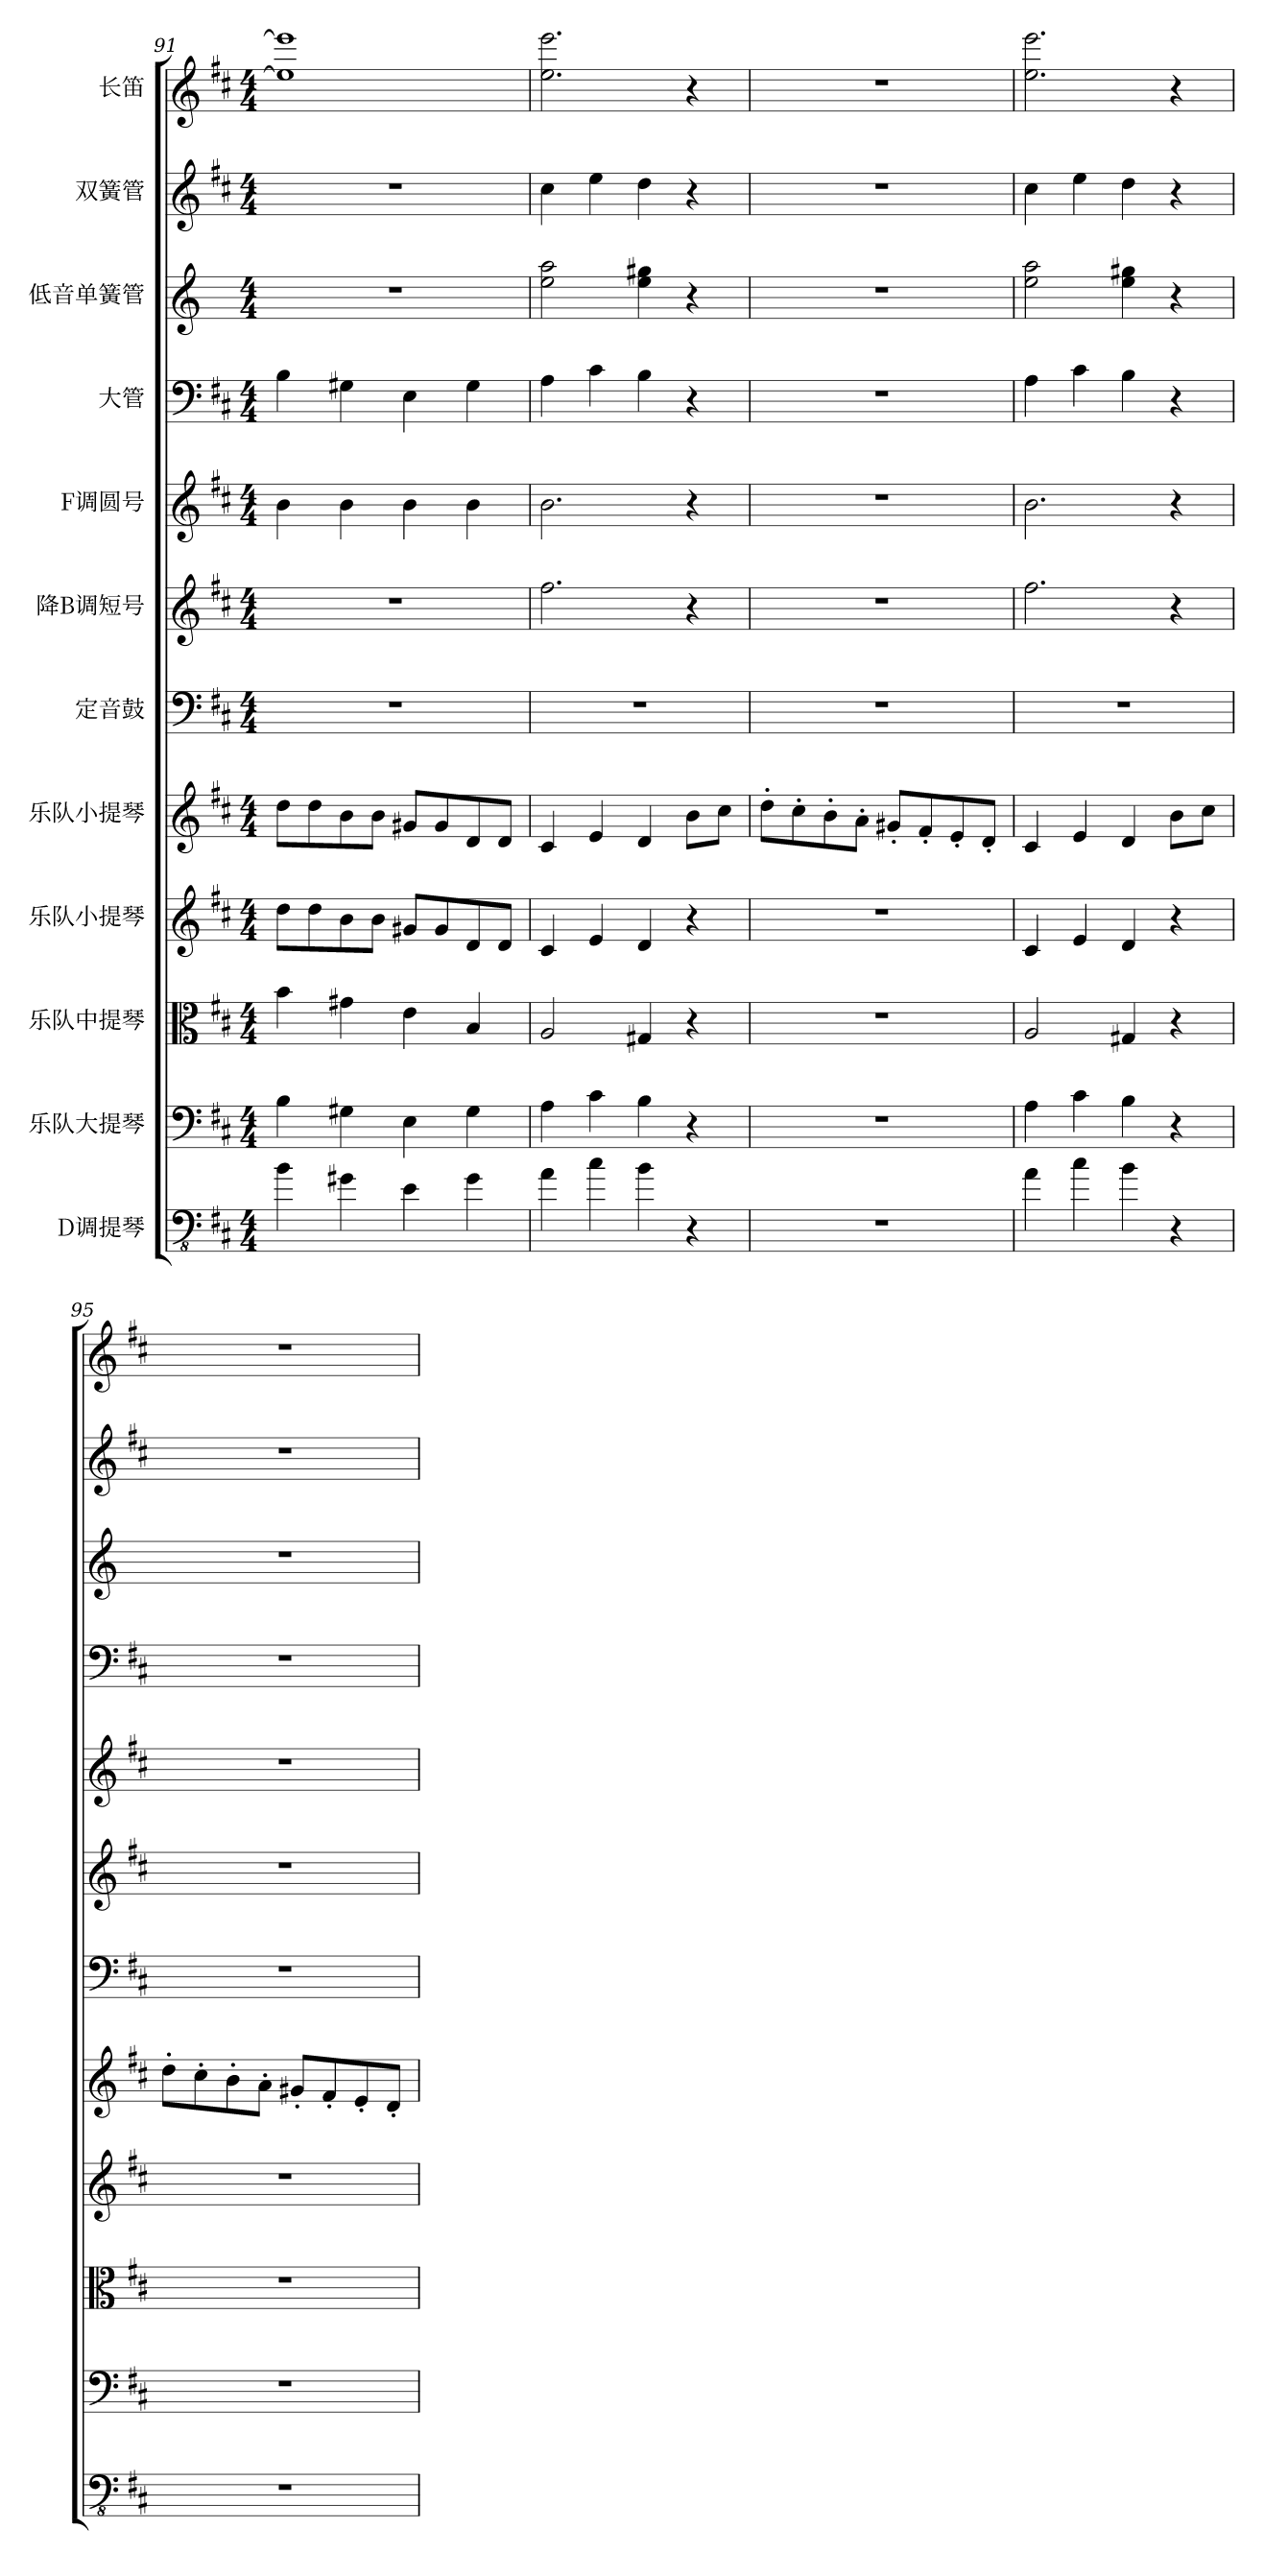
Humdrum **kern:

**kern	**kern	**kern	**kern	**kern	**kern	**kern	**kern	**kern	**kern	**kern	**kern
*part12	*part11	*part10	*part9	*part8	*part7	*part6	*part5	*part4	*part3	*part2	*part1
*staff12	*staff11	*staff10	*staff9	*staff8	*staff7	*staff6	*staff5	*staff4	*staff3	*staff2	*staff1
*I"D调提琴	*I"乐队大提琴	*I"乐队中提琴	*I"乐队小提琴	*I"乐队小提琴	*I"定音鼓	*I"降B调短号	*I"F调圆号	*I"大管	*I"低音单簧管	*I"双簧管	*I"长笛
*clefFv4	*clefF4	*clefC3	*clefG2	*clefG2	*clefF4	*clefG2	*clefG2	*clefF4	*clefG2	*clefG2	*clefG2
*ITrd7c12	*	*	*	*	*	*ITrd1c2	*ITrd4c7	*	*ITrd8c14	*	*
*k[f#c#]	*k[f#c#]	*k[f#c#]	*k[f#c#]	*k[f#c#]	*k[f#c#]	*k[]	*k[f#]	*k[f#c#]	*k[]	*k[f#c#]	*k[f#c#]
*M4/4	*M4/4	*M4/4	*M4/4	*M4/4	*M4/4	*M4/4	*M4/4	*M4/4	*M4/4	*M4/4	*M4/4
=91	=91	=91	=91	=91	=91	=91	=91	=91	=91	=91	=91
4BB\	4B\	4b\	8dd\L	8dd\L	1r	1r	4e\	4B\	1r	1r	1ee] 1eee]
.	.	.	8dd\	8dd\	.	.	.	.	.	.	.
4GG#X\	4G#X\	4g#X\	8b\	8b\	.	.	4e\	4G#X\	.	.	.
.	.	.	8b\J	8b\J	.	.	.	.	.	.	.
4EE\	4E\	4e\	8g#X/L	8g#X/L	.	.	4e\	4E\	.	.	.
.	.	.	8g#/	8g#/	.	.	.	.	.	.	.
4GG#\	4G#\	4B/	8d/	8d/	.	.	4e\	4G#\	.	.	.
.	.	.	8d/J	8d/J	.	.	.	.	.	.	.
!!LO:PB:g=z
=92	=92	=92	=92	=92	=92	=92	=92	=92	=92	=92	=92
*	*	*	*	*	*	*	*	*	*	*	*MM252
4AA\	4A\	2A/	4c#/	4c#/	1r	2.ee\	2.e\	4A\	2e\ 2a\	4cc#\	2.ee\ 2.eee\
4C#\	4c#\	.	4e/	4e/	.	.	.	4c#\	.	4ee\	.
4BB\	4B\	4G#X/	4d/	4d/	.	.	.	4B\	4e\ 4g#X\	4dd\	.
4r	4r	4r	4r	8b\L	.	4r	4r	4r	4r	4r	4r
.	.	.	.	8cc#\J	.	.	.	.	.	.	.
=93	=93	=93	=93	=93	=93	=93	=93	=93	=93	=93	=93
*	*	*	*	*	*	*	*	*	*	*	*MM272
1r	1r	1r	1r	8dd'\L	1r	1r	1r	1r	1r	1r	1r
.	.	.	.	8cc#'\	.	.	.	.	.	.	.
.	.	.	.	8b'\	.	.	.	.	.	.	.
.	.	.	.	8a'\J	.	.	.	.	.	.	.
.	.	.	.	8g#X'/L	.	.	.	.	.	.	.
.	.	.	.	8f#'/	.	.	.	.	.	.	.
.	.	.	.	8e'/	.	.	.	.	.	.	.
.	.	.	.	8d'/J	.	.	.	.	.	.	.
=94	=94	=94	=94	=94	=94	=94	=94	=94	=94	=94	=94
*	*	*	*	*	*	*	*	*	*	*	*MM252
4AA\	4A\	2A/	4c#/	4c#/	1r	2.ee\	2.e\	4A\	2e\ 2a\	4cc#\	2.ee\ 2.eee\
4C#\	4c#\	.	4e/	4e/	.	.	.	4c#\	.	4ee\	.
4BB\	4B\	4G#X/	4d/	4d/	.	.	.	4B\	4e\ 4g#X\	4dd\	.
4r	4r	4r	4r	8b\L	.	4r	4r	4r	4r	4r	4r
.	.	.	.	8cc#\J	.	.	.	.	.	.	.
=95	=95	=95	=95	=95	=95	=95	=95	=95	=95	=95	=95
*	*	*	*	*	*	*	*	*	*	*	*MM272
1r	1r	1r	1r	8dd'\L	1r	1r	1r	1r	1r	1r	1r
.	.	.	.	8cc#'\	.	.	.	.	.	.	.
.	.	.	.	8b'\	.	.	.	.	.	.	.
.	.	.	.	8a'\J	.	.	.	.	.	.	.
.	.	.	.	8g#X'/L	.	.	.	.	.	.	.
.	.	.	.	8f#'/	.	.	.	.	.	.	.
.	.	.	.	8e'/	.	.	.	.	.	.	.
.	.	.	.	8d'/J	.	.	.	.	.	.	.
=	=	=	=	=	=	=	=	=	=	=	=
*-	*-	*-	*-	*-	*-	*-	*-	*-	*-	*-	*-
